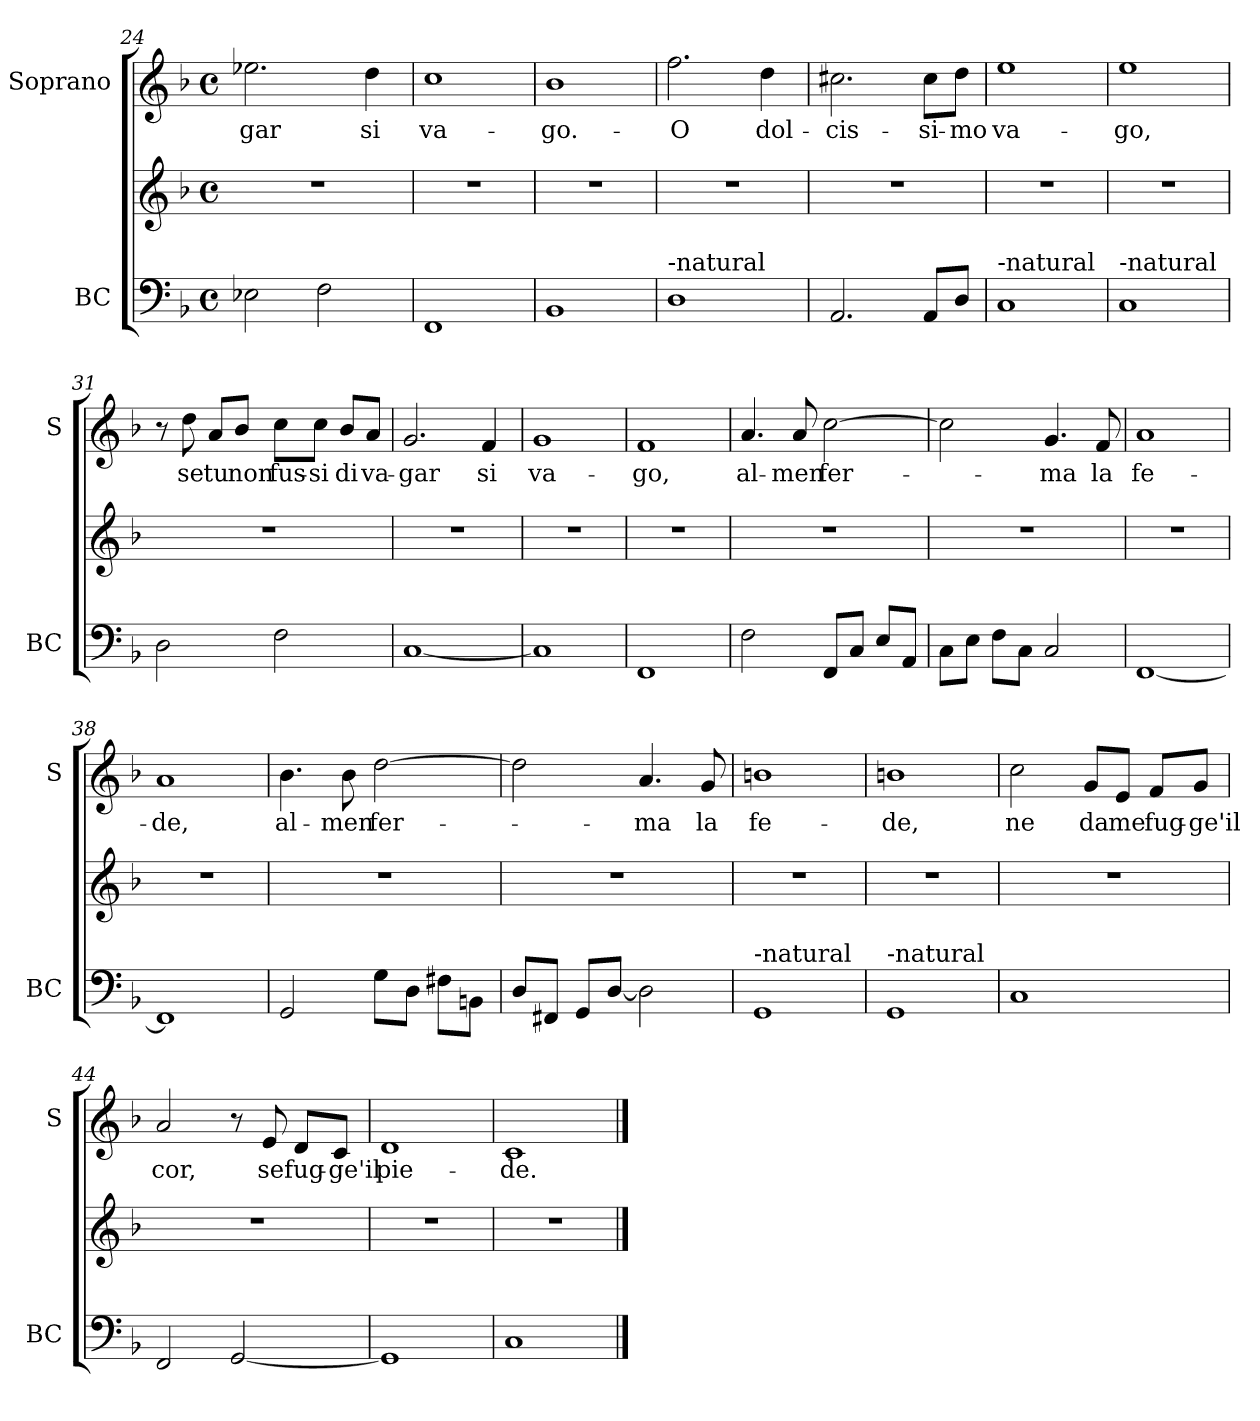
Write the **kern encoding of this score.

**kern	**kern	**kern	**text
*part2	*part2	*part1	*part1
*staff3	*staff2	*staff1	*staff1
*I"BC	*	*I"Soprano	*
*I'BC	*	*I'S	*
!!LO:LB:g=z
*clefF4	*clefG2	*clefG2	*
*k[b-]	*k[b-]	*k[b-]	*
*F:	*F:	*F:	*
*M4/4	*M4/4	*M4/4	*
*met(c)	*met(c)	*met(c)	*
=24	=24	=24	=24
!	!	!	!LO:LY:b
2E-X\	1r	2.ee-X\	-gar
2F\	.	.	.
!	!	!	!LO:LY:b
.	.	4dd\	si
=25	=25	=25	=25
!	!	!	!LO:LY:b
1FF	1r	1cc	va-
=26	=26	=26	=26
!	!	!	!LO:LY:b
1BB-	1r	1b-	-go.-
=27	=27	=27	=27
!LO:TX:a:t=-natural	!	!	!
!	!	!	!LO:LY:b
1D	1r	2.ff\	-O
!	!	!	!LO:LY:b
.	.	4dd\	dol-
=28	=28	=28	=28
!	!	!	!LO:LY:b
2.AA/	1r	2.cc#X\	-cis-
!	!	!	!LO:LY:b
8AA/L	.	8cc#\L	-si-
!	!	!	!LO:LY:b
8D/J	.	8dd\J	-mo
=29	=29	=29	=29
!LO:TX:a:t=-natural	!	!	!
!	!	!	!LO:LY:b
1C	1r	1ee	va-
!!LO:PB:g=z
=30	=30	=30	=30
!LO:TX:a:t=-natural	!	!	!
!	!	!	!LO:LY:b
1C	1r	1ee	-go,
=31	=31	=31	=31
2D\	1r	8r	.
!	!	!	!LO:LY:b
.	.	8dd\	se
!	!	!	!LO:LY:b
.	.	8a/L	tu
!	!	!	!LO:LY:b
.	.	8b-/J	non
!	!	!	!LO:LY:b
2F\	.	8cc\L	fus-
!	!	!	!LO:LY:b
.	.	8cc\J	-si
!	!	!	!LO:LY:b
.	.	8b-/L	di
!	!	!	!LO:LY:b
.	.	8a/J	va-
=32	=32	=32	=32
!	!	!	!LO:LY:b
[1C	1r	2.g/	-gar
!	!	!	!LO:LY:b
.	.	4f/	si
=33	=33	=33	=33
!	!	!	!LO:LY:b
1C]	1r	1g	va-
=34	=34	=34	=34
!	!	!	!LO:LY:b
1FF	1r	1f	-go,
!!LO:LB:g=z
=35	=35	=35	=35
!	!	!	!LO:LY:b
2F\	1r	4.a/	al-
!	!	!	!LO:LY:b
.	.	8a/	-men
!	!	!	!LO:LY:b
8FF/L	.	[2cc\	fer-
8C/J	.	.	.
8E/L	.	.	.
8AA/J	.	.	.
=36	=36	=36	=36
8C\L	1r	2cc\]	.
8E\J	.	.	.
8F\L	.	.	.
8C\J	.	.	.
!	!	!	!LO:LY:b
2C/	.	4.g/	-ma
!	!	!	!LO:LY:b
.	.	8f/	la
=37	=37	=37	=37
!	!	!	!LO:LY:b
[1FF	1r	1a	fe-
=38	=38	=38	=38
!	!	!	!LO:LY:b
1FF]	1r	1a	-de,
=39	=39	=39	=39
!	!	!	!LO:LY:b
2GG/	1r	4.b-\	al-
!	!	!	!LO:LY:b
.	.	8b-\	-men
!	!	!	!LO:LY:b
8G\L	.	[2dd\	fer-
8D\J	.	.	.
8F#X\L	.	.	.
8BBn\J	.	.	.
=40	=40	=40	=40
8D/L	1r	2dd\]	.
8FF#X/J	.	.	.
8GG/L	.	.	.
[8D/J	.	.	.
!	!	!	!LO:LY:b
2D\]	.	4.a/	-ma
!	!	!	!LO:LY:b
.	.	8g/	la
!!LO:LB:g=z
=41	=41	=41	=41
!LO:TX:a:t=-natural	!	!	!
!	!	!	!LO:LY:b
1GG	1r	1bn	fe-
=42	=42	=42	=42
!LO:TX:a:t=-natural	!	!	!
!	!	!	!LO:LY:b
1GG	1r	1bn	-de,
=43	=43	=43	=43
!	!	!	!LO:LY:b
1C	1r	2cc\	ne
!	!	!	!LO:LY:b
.	.	8g/L	da
!	!	!	!LO:LY:b
.	.	8e/J	me
!	!	!	!LO:LY:b
.	.	8f/L	fug-
!	!	!	!LO:LY:b
.	.	8g/J	-ge'il
=44	=44	=44	=44
!	!	!	!LO:LY:b
2FF/	1r	2a/	cor,
[2GG/	.	8r	.
!	!	!	!LO:LY:b
.	.	8e/	se
!	!	!	!LO:LY:b
.	.	8d/L	fug-
!	!	!	!LO:LY:b
.	.	8c/J	-ge'il
=45	=45	=45	=45
!	!	!	!LO:LY:b
1GG]	1r	1d	pie-
=46	=46	=46	=46
!	!	!	!LO:LY:b
1C	1r	1c	-de.
==	==	==	==
*-	*-	*-	*-
